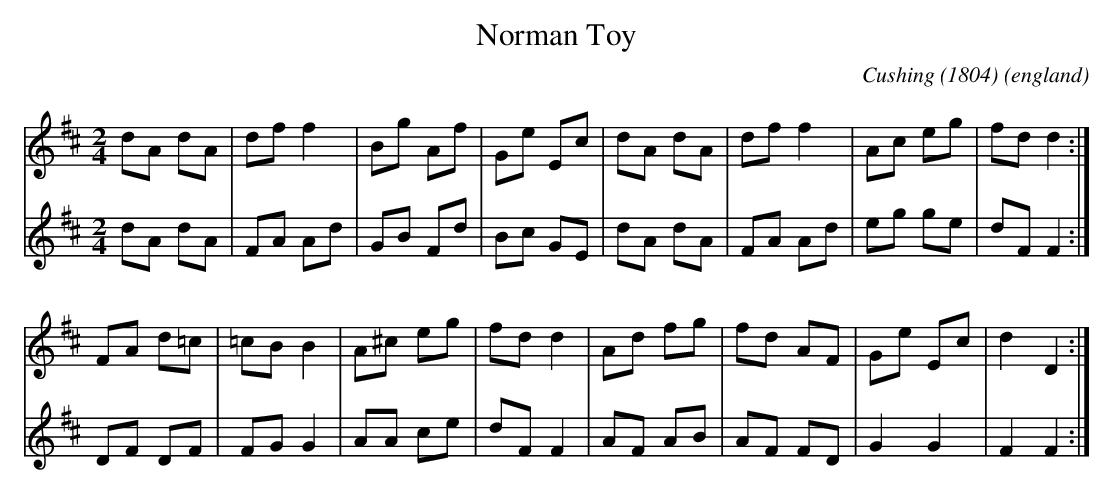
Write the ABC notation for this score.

X:1
T:Norman Toy
O:england
M:2/4
L:1/8
C:Cushing (1804)
V:1
V:2
K:D
V:1
dA dA | df f2|Bg  Af|Ge Ec|dA dA|df f2|Ac eg|fd d2:|
V:2
dA dA | FA Ad|GB  Fd|Bc GE|dA dA|FA Ad|eg ge|dF F2:|
V:1
FA d=c|=cB B2|A^c eg|fd d2|Ad fg|fd AF|Ge Ec|d2 D2:|
V:2
DF DF | FG G2|AA  ce|dF F2|AF AB|AF FD|G2 G2|F2 F2:|
